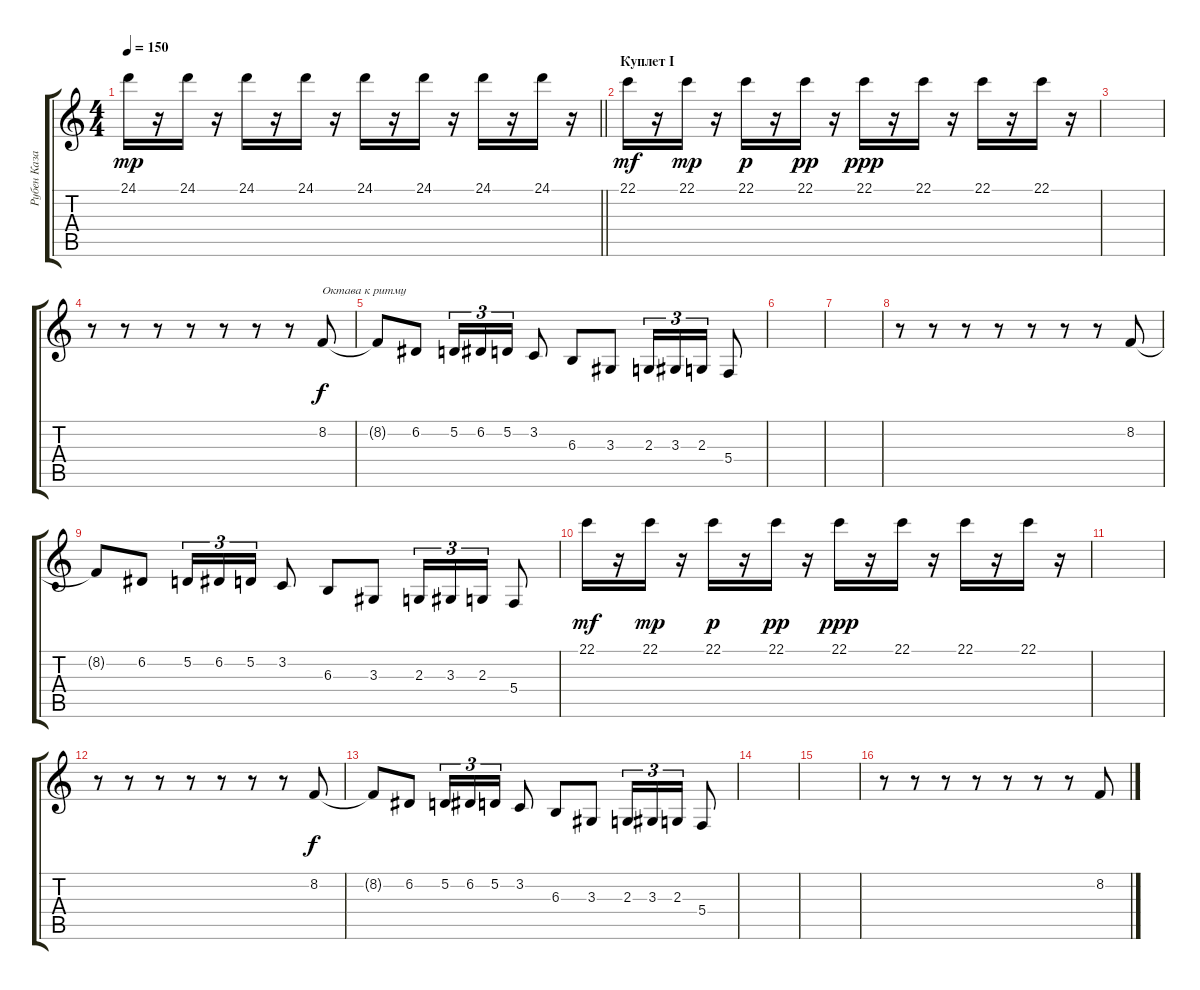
\track ("Рубен Казарьян" "Рубен Каза") {instrument fx1rain}
\staff {score tabs}
\tuning (D4 A3 F3 C3 G2 D2) {hide}
\ts (4 4)
\tempo 150
\clef g2
\barLineRight lightlight
\ks c
24.1.16{dy mp} r.16 24.1.16 r.16 24.1.16 r.16 24.1.16 r.16 24.1.16 r.16 24.1.16 r.16 24.1.16 r.16 24.1.16 r.16 |
\section ("" "Куплет I")
22.1.16{dy mf} r.16 22.1.16{dy mp} r.16 22.1.16{dy p} r.16 22.1.16{dy pp} r.16 22.1.16{dy ppp} r.16 22.1.16 r.16 22.1.16 r.16 22.1.16 r.16 |
|
r.8 r.8 r.8 r.8 r.8 r.8 r.8 8.2.8{txt "Октава к ритму" dy f instrument overdrivenguitar} |
8.2{t}.8 6.2.8 5.2.16{tu (3 2)} 6.2.16{tu (3 2)} 5.2.16{tu (3 2)} 3.2.8 6.3.8 3.3.8 2.3.16{tu (3 2)} 3.3.16{tu (3 2)} 2.3.16{tu (3 2)} 5.4.8 |
|
|
r.8 r.8 r.8 r.8 r.8 r.8 r.8 8.2.8{instrument overdrivenguitar} |
8.2{t}.8 6.2.8 5.2.16{tu (3 2)} 6.2.16{tu (3 2)} 5.2.16{tu (3 2)} 3.2.8 6.3.8 3.3.8 2.3.16{tu (3 2)} 3.3.16{tu (3 2)} 2.3.16{tu (3 2)} 5.4.8 |
22.1.16{dy mf instrument fx1rain} r.16 22.1.16{dy mp} r.16 22.1.16{dy p} r.16 22.1.16{dy pp} r.16 22.1.16{dy ppp} r.16 22.1.16 r.16 22.1.16 r.16 22.1.16 r.16 |
|
r.8 r.8 r.8 r.8 r.8 r.8 r.8 8.2.8{dy f instrument overdrivenguitar} |
8.2{t}.8 6.2.8 5.2.16{tu (3 2)} 6.2.16{tu (3 2)} 5.2.16{tu (3 2)} 3.2.8 6.3.8 3.3.8 2.3.16{tu (3 2)} 3.3.16{tu (3 2)} 2.3.16{tu (3 2)} 5.4.8 |
|
|
r.8 r.8 r.8 r.8 r.8 r.8 r.8 8.2.8{txt " " instrument overdrivenguitar}
